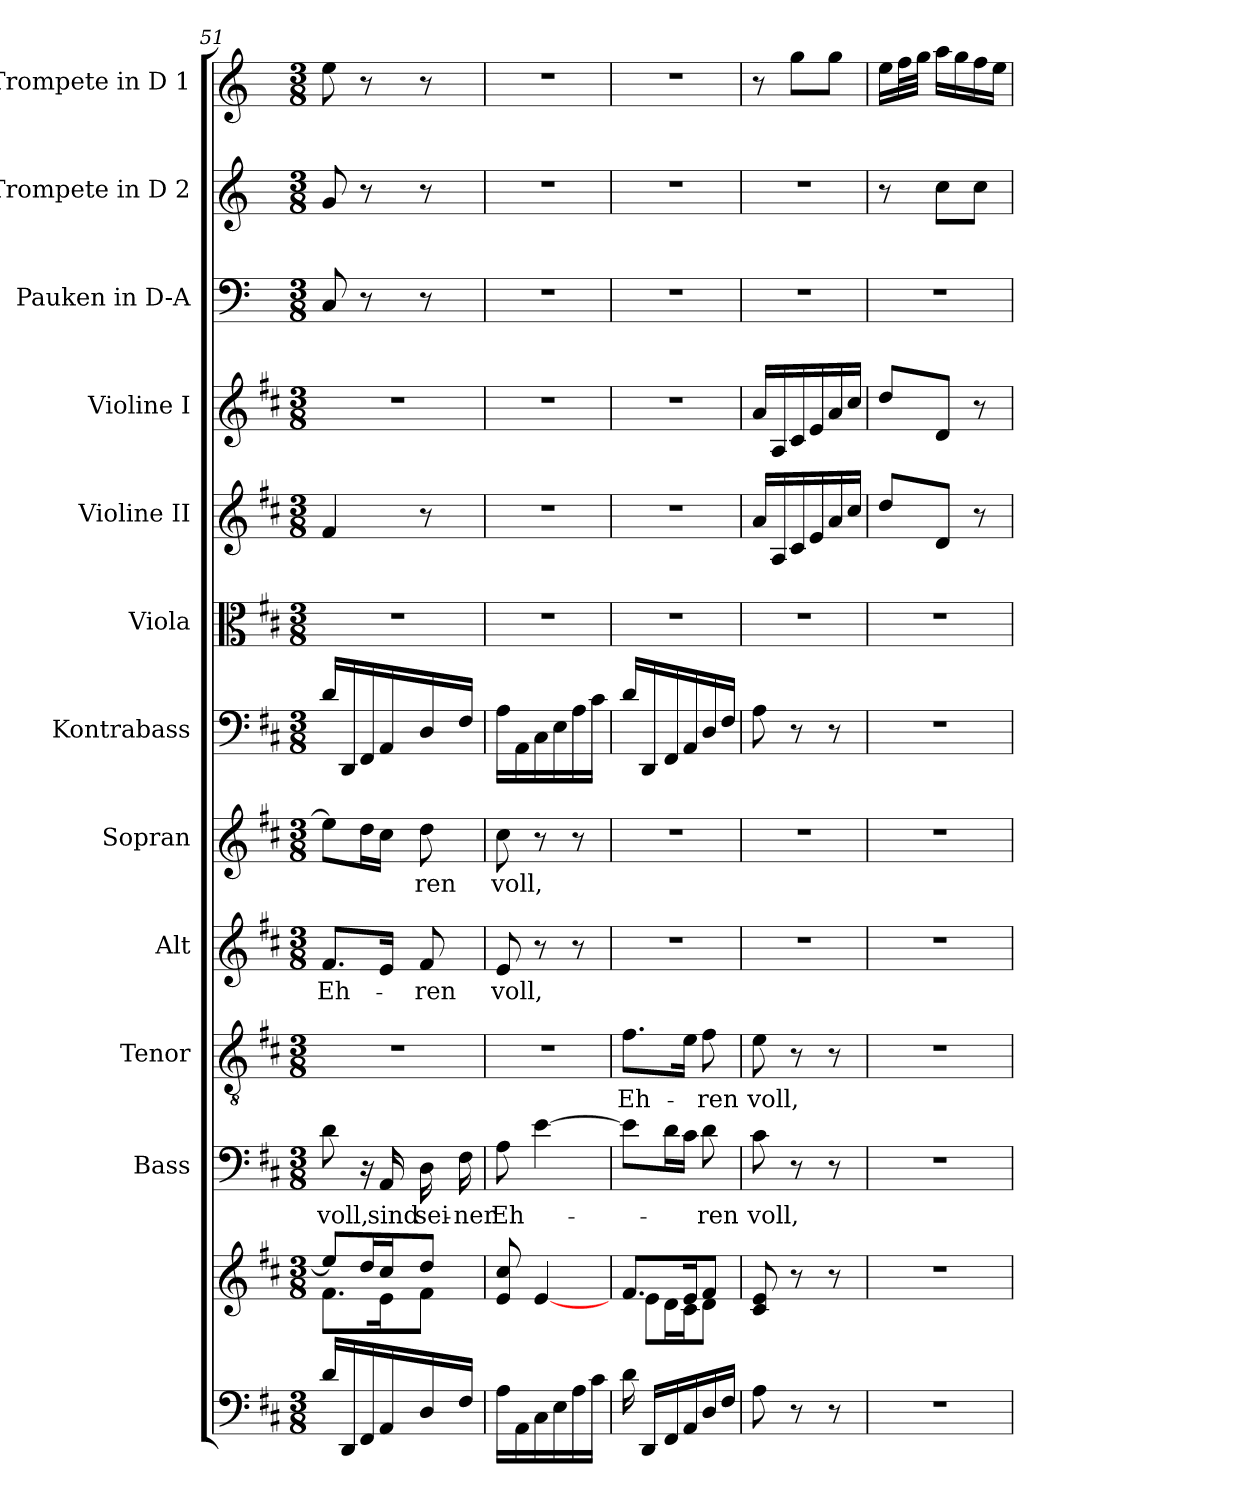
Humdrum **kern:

**kern	**kern	**kern	**text	**kern	**text	**kern	**text	**kern	**text	**kern	**kern	**kern	**kern	**kern	**kern	**kern
*part12	*part12	*part11	*part11	*part10	*part10	*part9	*part9	*part8	*part8	*part7	*part6	*part5	*part4	*part3	*part2	*part1
*staff13	*staff12	*staff11	*staff11	*staff10	*staff10	*staff9	*staff9	*staff8	*staff8	*staff7	*staff6	*staff5	*staff4	*staff3	*staff2	*staff1
*	*	*I"Bass	*	*I"Tenor	*	*I"Alt	*	*I"Sopran	*	*I"Kontrabass	*I"Viola	*I"Violine II	*I"Violine I	*I"Pauken in D-A	*I"Trompete in D 2	*I"Trompete in D 1
*	*	*I'B.	*	*I'T.	*	*I'A.	*	*I'S.	*	*I'Kb.	*I'Vla.	*I'Vl. II	*I'Vl. I	*I'Pauk.	*I'Trp. D 2	*I'Trp. D 1
*clefF4	*clefG2	*clefF4	*	*clefGv2	*	*clefG2	*	*clefG2	*	*clefF4	*clefC3	*clefG2	*clefG2	*clefF4	*clefG2	*clefG2
*	*	*	*	*	*	*	*	*	*	*ITrd7c12	*	*	*	*ITrd-1c-2	*ITrd-1c-2	*ITrd-1c-2
*k[f#c#]	*k[f#c#]	*k[f#c#]	*	*k[f#c#]	*	*k[f#c#]	*	*k[f#c#]	*	*k[f#c#]	*k[f#c#]	*k[f#c#]	*k[f#c#]	*k[f#c#]	*k[f#c#]	*k[f#c#]
*D:	*D:	*D:	*	*D:	*	*D:	*	*D:	*	*D:	*D:	*D:	*D:	*D:	*D:	*D:
*M3/8	*M3/8	*M3/8	*	*M3/8	*	*M3/8	*	*M3/8	*	*M3/8	*M3/8	*M3/8	*M3/8	*M3/8	*M3/8	*M3/8
=51	=51	=51	=51	=51	=51	=51	=51	=51	=51	=51	=51	=51	=51	=51	=51	=51
*	*^	*	*	*	*	*	*	*	*	*	*	*	*	*	*	*
!	!	!	!	!LO:LY:b	!	!	!	!LO:LY:b	!	!	!	!	!	!	!	!	!
16d/LL	8ee/L]	8.f#\L	8d\	voll,	4.r	.	8.f#/L	Eh-	8ee\L]	.	16D/LL	4.r	4f#/	4.r	8D/	8a/	8ff#\
16DD/	.	.	.	.	.	.	.	.	.	.	16DDD/	.	.	.	.	.	.
16FF#/	16dd/L	.	16r	.	.	.	.	.	16dd\L	.	16FFF#/	.	.	.	8r	8r	8r
!	!	!	!	!LO:LY:b	!	!	!	!	!	!	!	!	!	!	!	!	!
16AA/	16cc#/J	16e\k	16AA/	sind	.	.	16e/Jk	.	16cc#\JJ	.	16AAA/	.	.	.	.	.	.
!	!	!	!	!LO:LY:b	!	!	!	!LO:LY:b	!	!LO:LY:b	!	!	!	!	!	!	!
16D/	8dd/J	8f#\J	16D\	sei-	.	.	8f#/	-ren	8dd\	-ren	16DD/	.	8r	.	8r	8r	8r
!	!	!	!	!LO:LY:b	!	!	!	!	!	!	!	!	!	!	!	!	!
16F#/JJ	.	.	16F#\	-ner	.	.	.	.	.	.	16FF#/JJ	.	.	.	.	.	.
*	*v	*v	*	*	*	*	*	*	*	*	*	*	*	*	*	*	*
=52	=52	=52	=52	=52	=52	=52	=52	=52	=52	=52	=52	=52	=52	=52	=52	=52
!	!	!	!LO:LY:b	!	!	!	!LO:LY:b	!	!LO:LY:b	!	!	!	!	!	!	!
16A\LL	8e/ 8cc#/	8A\	Eh-	4.r	.	8e/	voll,	8cc#\	voll,	16AA\LL	4.r	4.r	4.r	4.r	4.r	4.r
16AA\	.	.	.	.	.	.	.	.	.	16AAA\	.	.	.	.	.	.
16C#\	[4e/	[4e\	.	.	.	8r	.	8r	.	16CC#\	.	.	.	.	.	.
16E\	.	.	.	.	.	.	.	.	.	16EE\	.	.	.	.	.	.
16A\	.	.	.	.	.	8r	.	8r	.	16AA\	.	.	.	.	.	.
16c#\JJ	.	.	.	.	.	.	.	.	.	16C#\JJ	.	.	.	.	.	.
=53	=53	=53	=53	=53	=53	=53	=53	=53	=53	=53	=53	=53	=53	=53	=53	=53
*	*^	*	*	*	*	*	*	*	*	*	*	*	*	*	*	*
!	!	!	!	!	!	!LO:LY:b	!	!	!	!	!	!	!	!	!	!	!
16d\	8.f#/L	8e\L	8e\L]	.	8.f#\L	Eh-	4.r	.	4.r	.	16D/LL	4.r	4.r	4.r	4.r	4.r	4.r
16DD/LL	.	.	.	.	.	.	.	.	.	.	16DDD/	.	.	.	.	.	.
16FF#/	.	16d\L	16d\L	.	.	.	.	.	.	.	16FFF#/	.	.	.	.	.	.
16AA/	16e/k	16c#\J	16c#\JJ	.	16e\Jk	.	.	.	.	.	16AAA/	.	.	.	.	.	.
!	!	!	!	!LO:LY:b	!	!LO:LY:b	!	!	!	!	!	!	!	!	!	!	!
16D/	8f#/J	8d\J	8d\	-ren	8f#\	-ren	.	.	.	.	16DD/	.	.	.	.	.	.
16F#/JJ	.	.	.	.	.	.	.	.	.	.	16FF#/JJ	.	.	.	.	.	.
*	*v	*v	*	*	*	*	*	*	*	*	*	*	*	*	*	*	*
=54	=54	=54	=54	=54	=54	=54	=54	=54	=54	=54	=54	=54	=54	=54	=54	=54
!	!	!	!LO:LY:b	!	!LO:LY:b	!	!	!	!	!	!	!	!	!	!	!
8A\	8c#/ 8e/	8c#\	voll,	8e\	voll,	4.r	.	4.r	.	8AA\	4.r	16a/LL	16a/LL	4.r	4.r	8r
.	.	.	.	.	.	.	.	.	.	.	.	16A/	16A/	.	.	.
8r	8r	8r	.	8r	.	.	.	.	.	8r	.	16c#/	16c#/	.	.	8aa\L
.	.	.	.	.	.	.	.	.	.	.	.	16e/	16e/	.	.	.
8r	8r	8r	.	8r	.	.	.	.	.	8r	.	16a/	16a/	.	.	8aa\J
.	.	.	.	.	.	.	.	.	.	.	.	16cc#/JJ	16cc#/JJ	.	.	.
=55	=55	=55	=55	=55	=55	=55	=55	=55	=55	=55	=55	=55	=55	=55	=55	=55
4.r	4.r	4.r	.	4.r	.	4.r	.	4.r	.	4.r	4.r	8dd/L	8dd/L	4.r	8r	16ff#\LL
.	.	.	.	.	.	.	.	.	.	.	.	.	.	.	.	32gg\L
.	.	.	.	.	.	.	.	.	.	.	.	.	.	.	.	32aa\JJJ
.	.	.	.	.	.	.	.	.	.	.	.	8d/J	8d/J	.	8dd\L	16bb\LL
.	.	.	.	.	.	.	.	.	.	.	.	.	.	.	.	16aa\
.	.	.	.	.	.	.	.	.	.	.	.	8r	8r	.	8dd\J	16gg\
.	.	.	.	.	.	.	.	.	.	.	.	.	.	.	.	16ff#\JJ
=	=	=	=	=	=	=	=	=	=	=	=	=	=	=	=	=
*-	*-	*-	*-	*-	*-	*-	*-	*-	*-	*-	*-	*-	*-	*-	*-	*-
